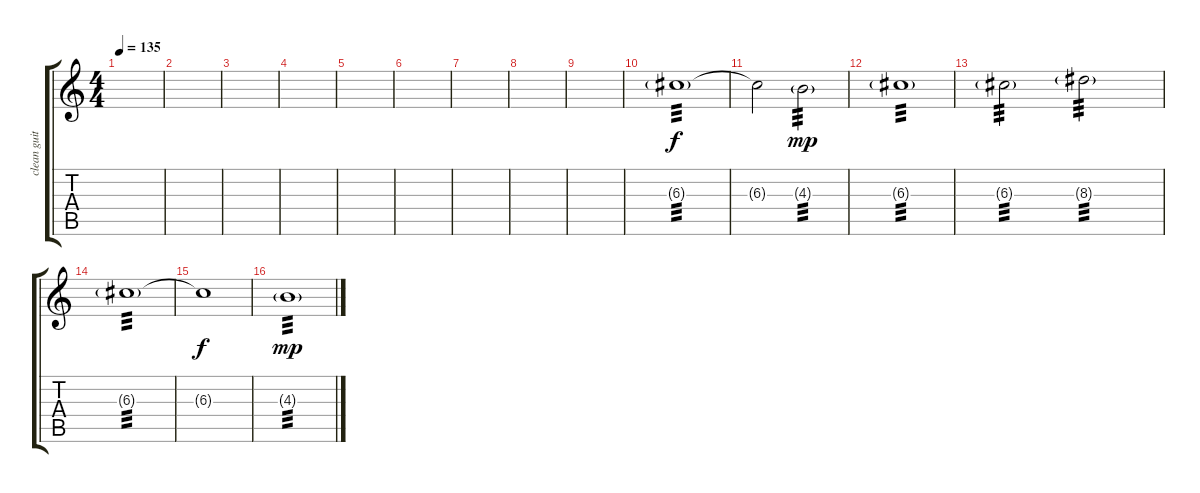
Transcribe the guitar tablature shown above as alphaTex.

\track ("clean guitar 2" "clean guit") {instrument electricguitarjazz}
\staff {score tabs}
\tuning (E4 B3 G3 D3 A2 E2) {hide}
\ts (4 4)
\tempo 135
\clef g2
\ks c
|
|
|
|
|
|
|
|
|
6.3{g}.1{tp 3} |
6.3{t}.2{dy f} 4.3{g}.2{tp 3 dy mp} |
6.3{g}.1{tp 3} |
6.3{g}.2{tp 3} 8.3{g}.2{tp 3} |
6.3{g}.1{tp 3} |
6.3{t}.1{dy f} |
4.3{g}.1{tp 3 dy mp}
